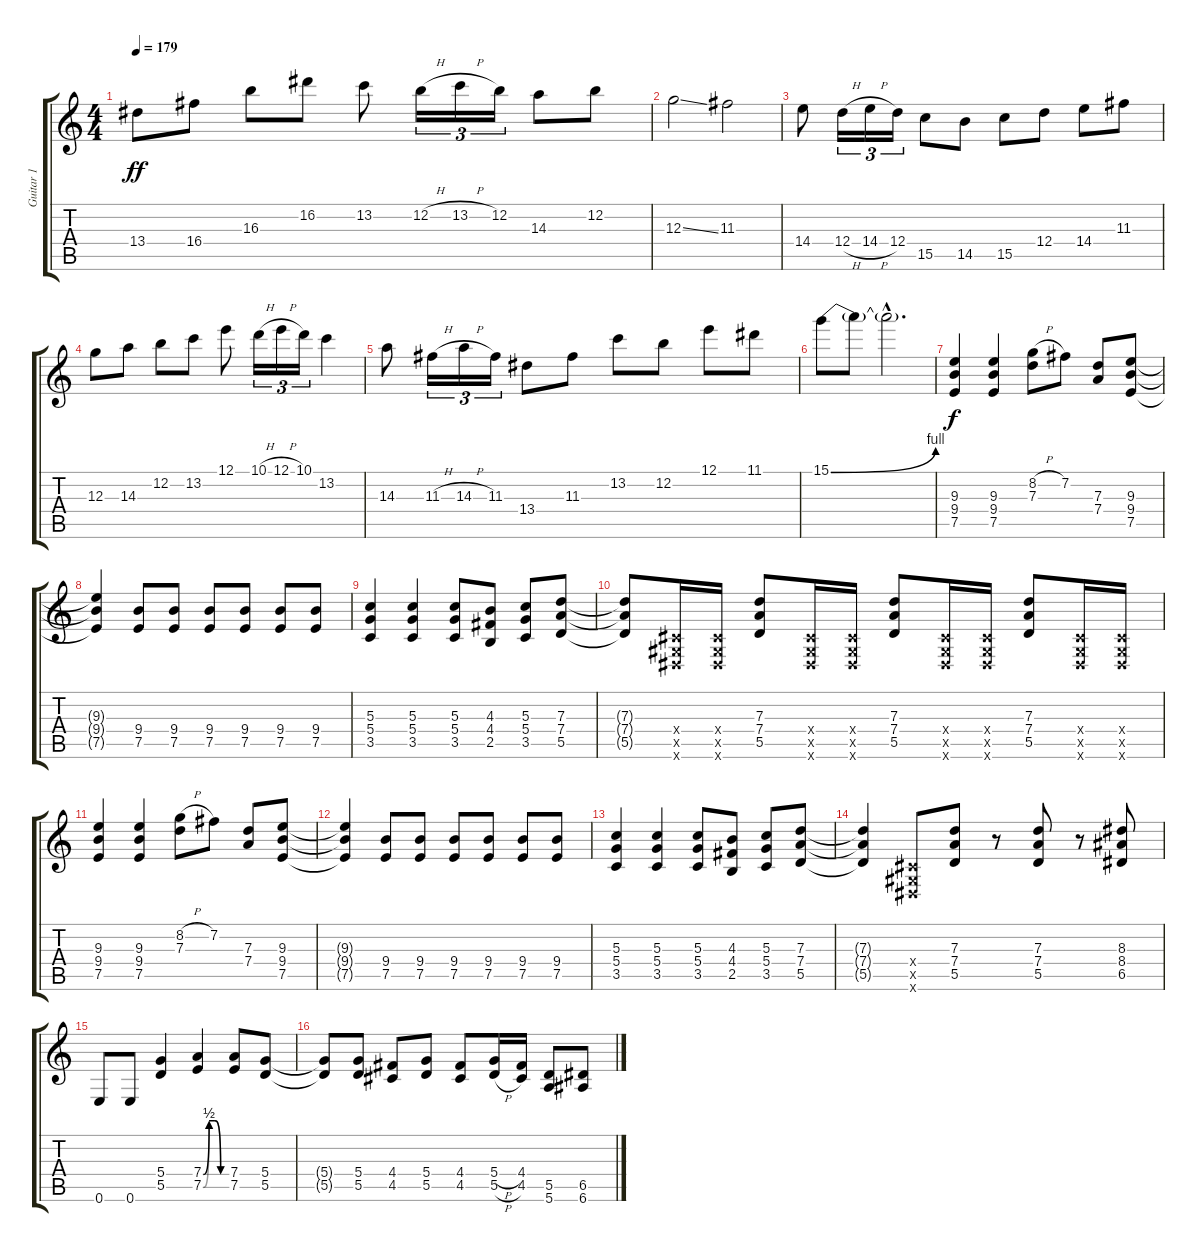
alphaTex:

\track ("Guitar 1" "Guitar 1") {instrument distortionguitar}
\staff {score tabs}
\tuning (E4 B3 G3 D3 A2 E2) {hide}
\ts (4 4)
\tempo 179
\clef g2
\ks c
13.4.8{dy ff} 16.4.8 16.3.8 16.2.8 13.2.8 12.2{h}.16{tu (3 2)} 13.2{h}.16{tu (3 2)} 12.2.16{tu (3 2)} 14.3.8 12.2.8 |
12.3{ss}.2 11.3.2 |
14.4.8 12.4{h}.16{tu (3 2)} 14.4{h}.16{tu (3 2)} 12.4.16{tu (3 2)} 15.5.8 14.5.8 15.5.8 12.4.8 14.4.8 11.3.8 |
12.3.8 14.3.8 12.2.8 13.2.8 12.1.8 10.1{h}.16{tu (3 2)} 12.1{h}.16{tu (3 2)} 10.1.16{tu (3 2)} 13.2.4 |
14.3.8 11.3{h}.16{tu (3 2)} 14.3{h}.16{tu (3 2)} 11.3.16{tu (3 2)} 13.4.8 11.3.8 13.2.8 12.2.8 12.1.8 11.1.8 |
15.1{be (bend 0 0 60 4)}.8 15.1{t}.8 15.1{hac t}.2{d} |
(9.3 9.4 7.5).4{dy f volume 14} (9.3 9.4 7.5).4 (8.2{h} 7.3).8 7.2.8 (7.3 7.4).8 (9.3 9.4 7.5).8 |
(9.3{t} 9.4{t} 7.5{t}).4 (9.4 7.5).8 (9.4 7.5).8 (9.4 7.5).8 (9.4 7.5).8 (9.4 7.5).8 (9.4 7.5).8 |
(5.3 5.4 3.5).4 (5.3 5.4 3.5).4 (5.3 5.4 3.5).8 (4.3 4.4 2.5).8 (5.3 5.4 3.5).8 (7.3 7.4 5.5).8 |
(7.3{t} 7.4{t} 5.5{t}).8 (-1.4{x} -1.5{x} -1.6{x}).16 (-1.4{x} -1.5{x} -1.6{x}).16 (7.3 7.4 5.5).8 (-1.4{x} -1.5{x} -1.6{x}).16 (-1.4{x} -1.5{x} -1.6{x}).16 (7.3 7.4 5.5).8 (-1.4{x} -1.5{x} -1.6{x}).16 (-1.4{x} -1.5{x} -1.6{x}).16 (7.3 7.4 5.5).8 (-1.4{x} -1.5{x} -1.6{x}).16 (-1.4{x} -1.5{x} -1.6{x}).16 |
(9.3 9.4 7.5).4 (9.3 9.4 7.5).4 (8.2{h} 7.3).8 7.2.8 (7.3 7.4).8 (9.3 9.4 7.5).8 |
(9.3{t} 9.4{t} 7.5{t}).4 (9.4 7.5).8 (9.4 7.5).8 (9.4 7.5).8 (9.4 7.5).8 (9.4 7.5).8 (9.4 7.5).8 |
(5.3 5.4 3.5).4 (5.3 5.4 3.5).4 (5.3 5.4 3.5).8 (4.3 4.4 2.5).8 (5.3 5.4 3.5).8 (7.3 7.4 5.5).8 |
(7.3{t} 7.4{t} 5.5{t}).4 (-1.4{x} -1.5{x} -1.6{x}).8 (7.3 7.4 5.5).8 r.8 (7.3 7.4 5.5).8 r.8 (8.3 8.4 6.5).8 |
0.6.8 0.6.8 (5.4 5.5).4 (7.4{be (custom 0 0 15 2 30 2 45 0 60 0)} 7.5{be (custom 0 0 15 2 30 2 45 0 60 0)}).4 (7.4 7.5).8 (5.4 5.5).8 |
(5.4{t} 5.5{t}).8 (5.4 5.5).8 (4.4 4.5).8 (5.4 5.5).8 (4.4 4.5).8 (5.4{h} 5.5{h}).16 (4.4 4.5).16 (5.5 5.6).8 (6.5 6.6).8
